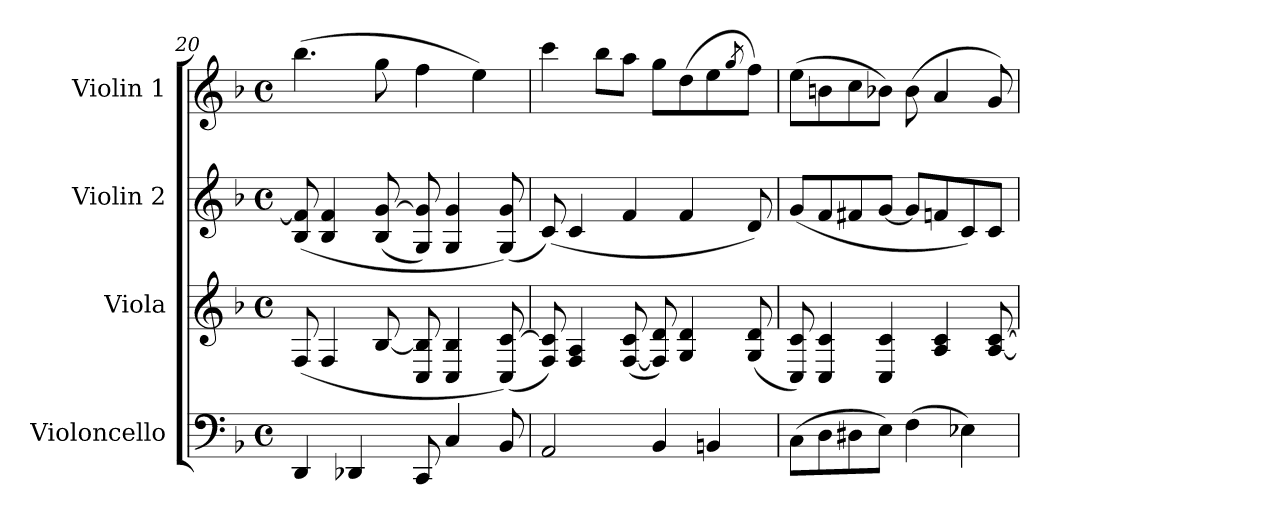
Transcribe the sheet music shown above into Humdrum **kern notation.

**kern	**kern	**kern	**kern
*part4	*part3	*part2	*part1
*staff4	*staff3	*staff2	*staff1
*I"Violoncello	*I"Viola	*I"Violin 2	*I"Violin 1
*I'Vc	*I'Vla	*I'Vln	*I'Vln
!!LO:LB:g=z
*clefF4	*clefG2	*clefG2	*clefG2
*k[b-]	*k[b-]	*k[b-]	*k[b-]
*M4/4	*M4/4	*M4/4	*M4/4
*met(c)	*met(c)	*met(c)	*met(c)
=20	=20	=20	=20
4DD/	(>8F/	(>8B-/ 8f/]	(4.bb-\
.	4F/	4B-/ 4f/	.
4DD-X/	.	.	.
.	[8B-/	(<8B-/ [8g/	8gg\
8CC/	8C/ 8B-/]	8G/ 8g/])	4ff\
4C/	4C/ 4B-/	4G/ 4g/	.
.	.	.	4ee\)
8BB-/	(<8C/ [8c/)	(8G/ 8g/)	.
!!LO:LB:g=z
=21	=21	=21	=21
2AA/	8F/ 8c/])	(8c/)	4ccc\
.	4F/ 4A/	4c/	.
.	.	.	8bb-\L
.	([8F/ 8c/	4f/	8aa\J
4BB-/	8F/] 8d/)	.	8gg\L
.	4G/ 4d/	4f/	(8dd\
4BBn/	.	.	8ee\
.	.	.	8qgg/
.	(8G/ 8d/	8d/)	8ff\J)
=22	=22	=22	=22
(8C\L	8C/ 8c/)	(8g/L	(8ee\L
8D\	4C/ 4c/	8f/	8bn\
8D#X\	.	8f#X/	8cc\
8E\J)	4C/ 4c/	[8g/J	8b-X\J)
(4F\	.	8g/L]	(8b-\
.	4A/ 4c/	8fn/	4a/
4E-X\)	.	8c/)	.
.	[8A/ [8c/	8c/J	8g/)
=	=	=	=
*-	*-	*-	*-
